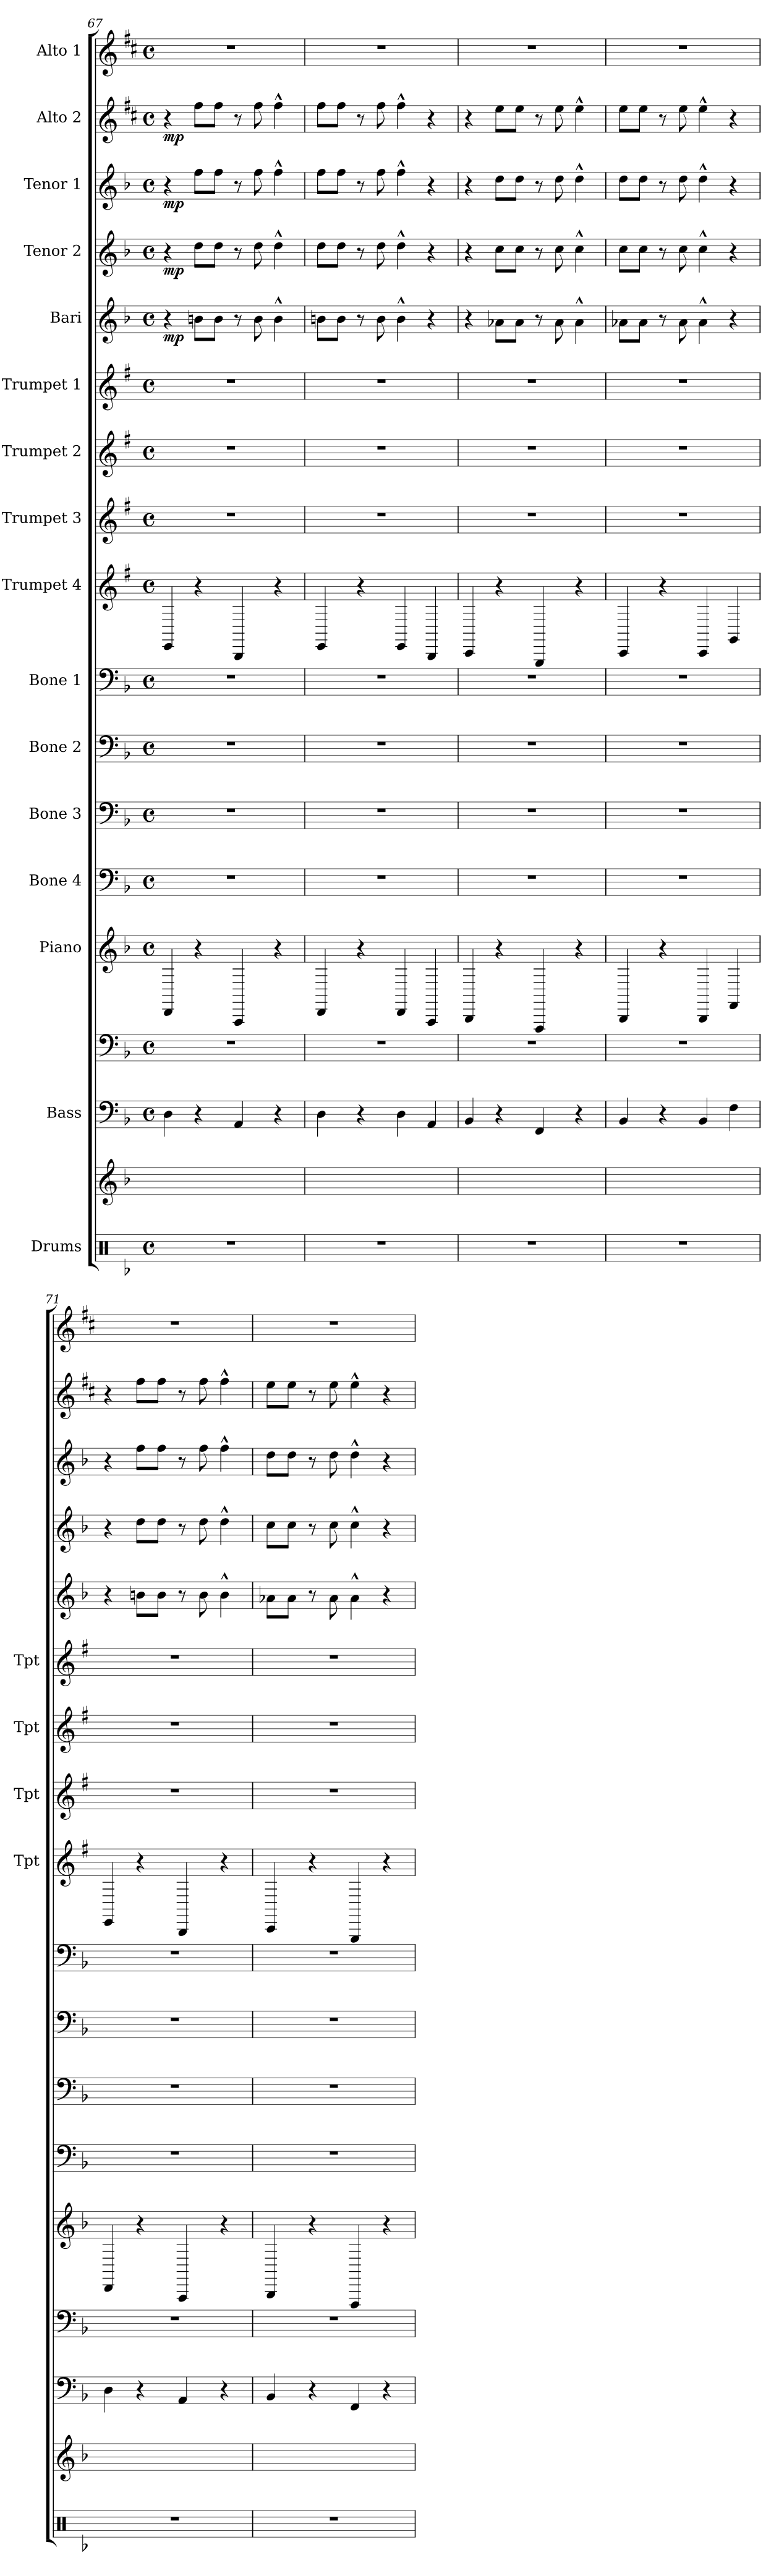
**kern	**kern	**kern	**kern	**kern	**kern	**kern	**kern	**kern	**kern	**kern	**kern	**kern	**kern	**dynam	**kern	**dynam	**kern	**dynam	**kern	**dynam	**kern
*part18	*part17	*part16	*part15	*part14	*part13	*part12	*part11	*part10	*part9	*part8	*part7	*part6	*part5	*part5	*part4	*part4	*part3	*part3	*part2	*part2	*part1
*staff18	*staff17	*staff16	*staff15	*staff14	*staff13	*staff12	*staff11	*staff10	*staff9	*staff8	*staff7	*staff6	*staff5	*staff5	*staff4	*staff4	*staff3	*staff3	*staff2	*staff2	*staff1
*I"Drums	*	*I"Bass	*	*I"Piano	*I"Bone 4	*I"Bone 3	*I"Bone 2	*I"Bone 1	*I"Trumpet 4	*I"Trumpet 3	*I"Trumpet 2	*I"Trumpet 1	*I"Bari	*	*I"Tenor 2	*	*I"Tenor 1	*	*I"Alto 2	*	*I"Alto 1
*	*	*	*	*	*	*	*	*	*I'Tpt	*I'Tpt	*I'Tpt	*I'Tpt	*	*	*	*	*	*	*	*	*
!!LO:PB:g=z
*clefX	*clefG2	*clefF4	*clefF4	*clefG2	*clefF4	*clefF4	*clefF4	*clefF4	*clefG2	*clefG2	*clefG2	*clefG2	*clefG2	*	*clefG2	*	*clefG2	*	*clefG2	*	*clefG2
*	*	*ITrd7c12	*	*	*	*	*	*	*ITrd1c2	*ITrd1c2	*ITrd1c2	*ITrd1c2	*ITrd12c21	*	*ITrd8c14	*	*ITrd8c14	*	*ITrd5c9	*	*ITrd5c9
*k[b-]	*k[b-]	*k[b-]	*k[b-]	*k[b-]	*k[b-]	*k[b-]	*k[b-]	*k[b-]	*k[b-]	*k[b-]	*k[b-]	*k[b-]	*k[b-]	*	*k[b-]	*	*k[b-]	*	*k[b-]	*	*k[b-]
*F:	*F:	*F:	*F:	*F:	*F:	*F:	*F:	*F:	*F:	*F:	*F:	*F:	*F:	*	*F:	*	*F:	*	*F:	*	*F:
*M4/4	*	*M4/4	*M4/4	*M4/4	*M4/4	*M4/4	*M4/4	*M4/4	*M4/4	*M4/4	*M4/4	*M4/4	*M4/4	*	*M4/4	*	*M4/4	*	*M4/4	*	*M4/4
*met(c)	*	*met(c)	*met(c)	*met(c)	*met(c)	*met(c)	*met(c)	*met(c)	*met(c)	*met(c)	*met(c)	*met(c)	*met(c)	*	*met(c)	*	*met(c)	*	*met(c)	*	*met(c)
=67	=67	=67	=67	=67	=67	=67	=67	=67	=67	=67	=67	=67	=67	=67	=67	=67	=67	=67	=67	=67	=67
!	!	!	!	!	!	!	!	!	!	!	!	!	!	!LO:DY:b	!	!LO:DY:b	!	!LO:DY:b	!	!LO:DY:b	!
1r	1ryy	4DD\	1r	4DD/	1r	1r	1r	1r	4DD/	1r	1r	1r	4r	mp	4r	mp	4r	mp	4r	mp	1r
.	.	4r	.	4r	.	.	.	.	4r	.	.	.	8Bn\L	.	8d\L	.	8f\L	.	8a\L	.	.
.	.	.	.	.	.	.	.	.	.	.	.	.	8B\J	.	8d\J	.	8f\J	.	8a\J	.	.
.	.	4AAA/	.	4AAA/	.	.	.	.	4AAA/	.	.	.	8r	.	8r	.	8r	.	8r	.	.
.	.	.	.	.	.	.	.	.	.	.	.	.	8B\	.	8d\	.	8f\	.	8a\	.	.
.	.	4r	.	4r	.	.	.	.	4r	.	.	.	4B^^>\	.	4d^^>\	.	4f^^>\	.	4a^^>\	.	.
=68	=68	=68	=68	=68	=68	=68	=68	=68	=68	=68	=68	=68	=68	=68	=68	=68	=68	=68	=68	=68	=68
1r	1ryy	4DD\	1r	4DD/	1r	1r	1r	1r	4DD/	1r	1r	1r	8Bn\L	.	8d\L	.	8f\L	.	8a\L	.	1r
.	.	.	.	.	.	.	.	.	.	.	.	.	8B\J	.	8d\J	.	8f\J	.	8a\J	.	.
.	.	4r	.	4r	.	.	.	.	4r	.	.	.	8r	.	8r	.	8r	.	8r	.	.
.	.	.	.	.	.	.	.	.	.	.	.	.	8B\	.	8d\	.	8f\	.	8a\	.	.
.	.	4DD\	.	4DD/	.	.	.	.	4DD/	.	.	.	4B^^>\	.	4d^^>\	.	4f^^>\	.	4a^^>\	.	.
.	.	4AAA/	.	4AAA/	.	.	.	.	4AAA/	.	.	.	4r	.	4r	.	4r	.	4r	.	.
=69	=69	=69	=69	=69	=69	=69	=69	=69	=69	=69	=69	=69	=69	=69	=69	=69	=69	=69	=69	=69	=69
1r	1ryy	4BBB-/	1r	4BBB-/	1r	1r	1r	1r	4BBB-/	1r	1r	1r	4r	.	4r	.	4r	.	4r	.	1r
.	.	4r	.	4r	.	.	.	.	4r	.	.	.	8A-X\L	.	8c\L	.	8d\L	.	8g\L	.	.
.	.	.	.	.	.	.	.	.	.	.	.	.	8A-\J	.	8c\J	.	8d\J	.	8g\J	.	.
.	.	4FFF/	.	4FFF/	.	.	.	.	4FFF/	.	.	.	8r	.	8r	.	8r	.	8r	.	.
.	.	.	.	.	.	.	.	.	.	.	.	.	8A-\	.	8c\	.	8d\	.	8g\	.	.
.	.	4r	.	4r	.	.	.	.	4r	.	.	.	4A-^^>\	.	4c^^>\	.	4d^^>\	.	4g^^>\	.	.
=70	=70	=70	=70	=70	=70	=70	=70	=70	=70	=70	=70	=70	=70	=70	=70	=70	=70	=70	=70	=70	=70
1r	1ryy	4BBB-/	1r	4BBB-/	1r	1r	1r	1r	4BBB-/	1r	1r	1r	8A-X\L	.	8c\L	.	8d\L	.	8g\L	.	1r
.	.	.	.	.	.	.	.	.	.	.	.	.	8A-\J	.	8c\J	.	8d\J	.	8g\J	.	.
.	.	4r	.	4r	.	.	.	.	4r	.	.	.	8r	.	8r	.	8r	.	8r	.	.
.	.	.	.	.	.	.	.	.	.	.	.	.	8A-\	.	8c\	.	8d\	.	8g\	.	.
.	.	4BBB-/	.	4BBB-/	.	.	.	.	4BBB-/	.	.	.	4A-^^>\	.	4c^^>\	.	4d^^>\	.	4g^^>\	.	.
.	.	4FF\	.	4FF/	.	.	.	.	4FF/	.	.	.	4r	.	4r	.	4r	.	4r	.	.
=71	=71	=71	=71	=71	=71	=71	=71	=71	=71	=71	=71	=71	=71	=71	=71	=71	=71	=71	=71	=71	=71
1r	1ryy	4DD\	1r	4DD/	1r	1r	1r	1r	4DD/	1r	1r	1r	4r	.	4r	.	4r	.	4r	.	1r
.	.	4r	.	4r	.	.	.	.	4r	.	.	.	8Bn\L	.	8d\L	.	8f\L	.	8a\L	.	.
.	.	.	.	.	.	.	.	.	.	.	.	.	8B\J	.	8d\J	.	8f\J	.	8a\J	.	.
.	.	4AAA/	.	4AAA/	.	.	.	.	4AAA/	.	.	.	8r	.	8r	.	8r	.	8r	.	.
.	.	.	.	.	.	.	.	.	.	.	.	.	8B\	.	8d\	.	8f\	.	8a\	.	.
.	.	4r	.	4r	.	.	.	.	4r	.	.	.	4B^^>\	.	4d^^>\	.	4f^^>\	.	4a^^>\	.	.
=72	=72	=72	=72	=72	=72	=72	=72	=72	=72	=72	=72	=72	=72	=72	=72	=72	=72	=72	=72	=72	=72
1r	1ryy	4BBB-/	1r	4BBB-/	1r	1r	1r	1r	4BBB-/	1r	1r	1r	8A-X\L	.	8c\L	.	8d\L	.	8g\L	.	1r
.	.	.	.	.	.	.	.	.	.	.	.	.	8A-\J	.	8c\J	.	8d\J	.	8g\J	.	.
.	.	4r	.	4r	.	.	.	.	4r	.	.	.	8r	.	8r	.	8r	.	8r	.	.
.	.	.	.	.	.	.	.	.	.	.	.	.	8A-\	.	8c\	.	8d\	.	8g\	.	.
.	.	4FFF/	.	4FFF/	.	.	.	.	4FFF/	.	.	.	4A-^^>\	.	4c^^>\	.	4d^^>\	.	4g^^>\	.	.
.	.	4r	.	4r	.	.	.	.	4r	.	.	.	4r	.	4r	.	4r	.	4r	.	.
=	=	=	=	=	=	=	=	=	=	=	=	=	=	=	=	=	=	=	=	=	=
*-	*-	*-	*-	*-	*-	*-	*-	*-	*-	*-	*-	*-	*-	*-	*-	*-	*-	*-	*-	*-	*-
